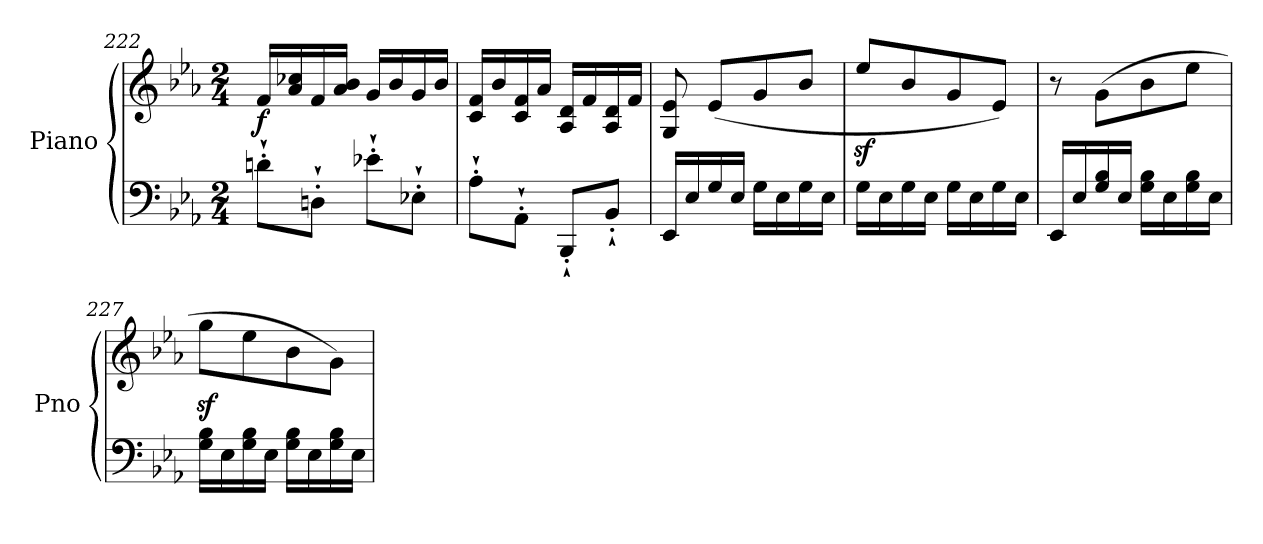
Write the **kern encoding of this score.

**kern	**kern	**dynam
*part1	*part1	*part1
*staff2	*staff1	*staff1/2
*I"Piano	*	*
*I'Pno	*	*
*clefF4	*clefG2	*
*k[b-e-a-]	*k[b-e-a-]	*
*M2/4	*M2/4	*
=222	=222	=222
!	!	!LO:DY:b
8dn`'\L	16f/LL	f
.	16a-/ 16cc-X/	.
8Dn`'\J	16f/	.
.	16a-/ 16b-/JJ	.
8e-X`'\L	16g/LL	.
.	16b-/	.
8E-X`'\J	16g/	.
.	16b-/JJ	.
=223	=223	=223
8A-`'\L	16c/ 16f/LL	.
.	16b-/	.
8AA-`'\J	16c/ 16f/	.
.	16a-/JJ	.
8BBB-`'/L	16A-/ 16d/LL	.
.	16f/	.
8BB-`'/J	16A-/ 16d/	.
.	16f/JJ	.
=224	=224	=224
16EE-/LL	8G/ 8e-/	.
16E-/	.	.
16G/	(8e-/L	.
16E-/JJ	.	.
16G\LL	8g/	.
16E-\	.	.
16G\	8b-/J	.
16E-\JJ	.	.
!!LO:PB:g=z
=225	=225	=225
16G\LL	8ee-z</L	.
16E-\	.	.
16G\	8b-/	.
16E-\JJ	.	.
16G\LL	8g/	.
16E-\	.	.
16G\	8e-/J)	.
16E-\JJ	.	.
=226	=226	=226
16EE-/LL	8r	.
16E-/	.	.
16G/ 16B-/	(8g\L	.
16E-/JJ	.	.
16G\ 16B-\LL	8b-\	.
16E-\	.	.
16G\ 16B-\	8ee-\J	.
16E-\JJ	.	.
=227	=227	=227
16G\ 16B-\LL	8ggz<\L	.
16E-\	.	.
16G\ 16B-\	8ee-\	.
16E-\JJ	.	.
16G\ 16B-\LL	8b-\	.
16E-\	.	.
16G\ 16B-\	8g\J)	.
16E-\JJ	.	.
=	=	=
*-	*-	*-
